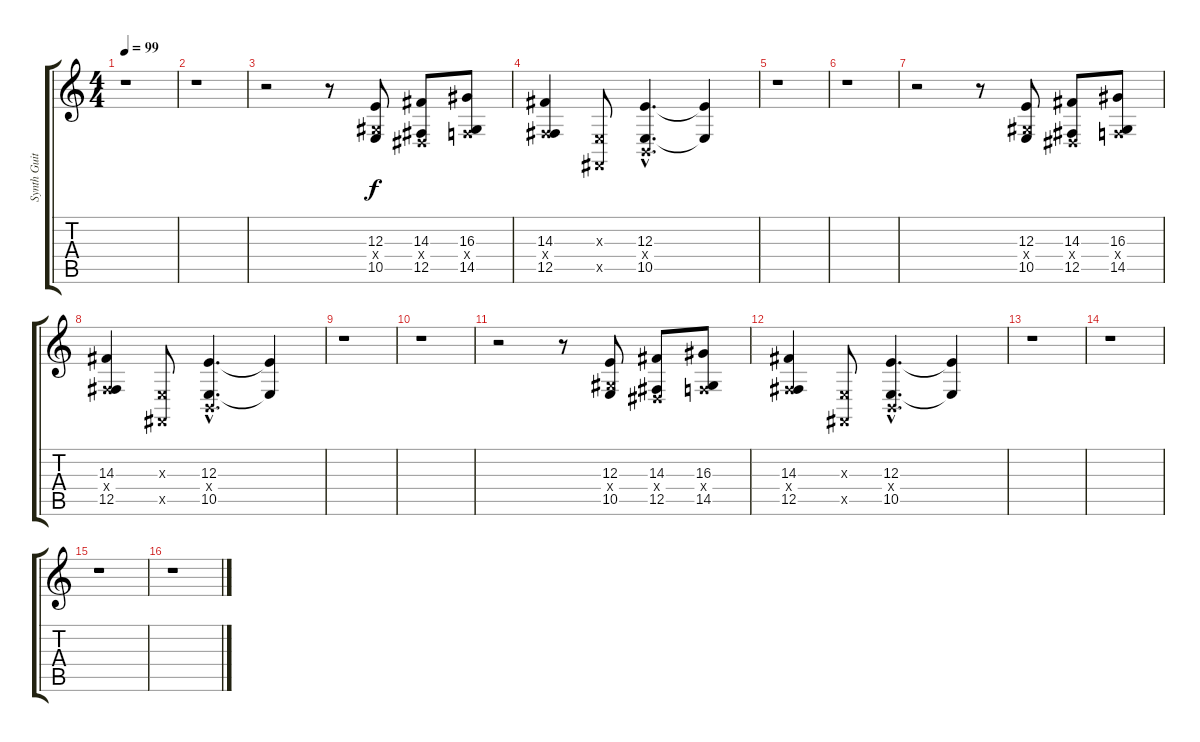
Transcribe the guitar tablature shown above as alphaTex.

\track ("Synth Guitar" "Synth Guit") {instrument pad3polysynth}
\staff {score tabs}
\tuning (Db4 Ab3 E3 B2 Gb2 Db2) {hide}
\ts (4 4)
\tempo 99
\clef g2
\ks c
r.1{dy f} |
r.1 |
r.2 r.8 (12.3 9.4{x} 10.5).8 (14.3 4.4{x} 12.5).8 (16.3 6.4{x} 14.5).8 |
(14.3 6.4{x} 12.5).4 (0.3{x} 0.5{x}).8 (12.3{hac} 0.4{hac x} 10.5{hac}).4{d} (12.3{t} 10.5{t}).4 |
r.1 |
r.1 |
r.2 r.8 (12.3 9.4{x} 10.5).8 (14.3 4.4{x} 12.5).8 (16.3 6.4{x} 14.5).8 |
(14.3 6.4{x} 12.5).4 (0.3{x} 0.5{x}).8 (12.3{hac} 0.4{hac x} 10.5{hac}).4{d} (12.3{t} 10.5{t}).4 |
r.1 |
r.1 |
r.2 r.8 (12.3 9.4{x} 10.5).8 (14.3 4.4{x} 12.5).8 (16.3 6.4{x} 14.5).8 |
(14.3 6.4{x} 12.5).4 (0.3{x} 0.5{x}).8 (12.3{hac} 0.4{hac x} 10.5{hac}).4{d} (12.3{t} 10.5{t}).4 |
r.1 |
r.1 |
r.1 |
r.1
